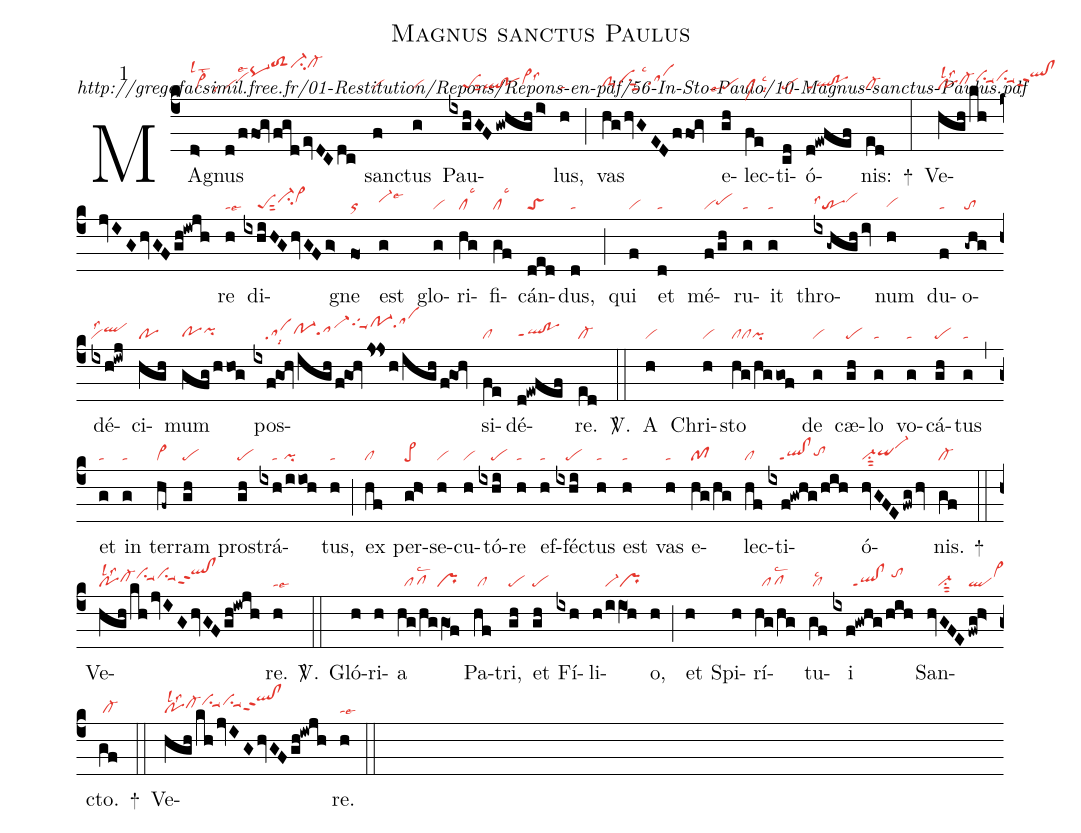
name: Magnus sanctus Paulus;
commentary: http://gregofacsimil.free.fr/01-Restitution/Repons/Repons-en-pdf/56-In-Sto-Paulo/10-Magnus-sanctus-Paulus.pdf;
mode: 1;
nabc-lines: 1;
%%
(c4)
MA(d>|vi>lsl2lst2lsi9)gnus(d/ffOg/fgd/evDCdc|vivihilse2pq-hktoS2hpci-hpcl-hp) san(f|vi)ctus(g|vi) Pau(ixghGFgwhgh/i>|////peSsut2ql!povi>hhlss6)lus,(h|ta) (;)
vas(hg/hvGEDffOg|clS-hgvihhsu1sut2lsc3sahh) e(gh|```pelse7)lec(fe|clMlsc3lsi6)ti(cd|pelsi8)ó(d!ewfef|ql!poppt1)nis:(ed|cl-) +(:)
Ve(hgh/kh/jvIGhvGFgh!iwjh|polsl2lss2cl-hhvihisu1suu1vihisu1suu1qlhk!clhkppt2)re(h|talse6) di(ixhiHGhvGFg>|////peSsut2ci-hivi>hi)gne(fo|or) est(g|vi-hilse6) glo(g|vi)ri(hg|cllsc3)fi(gf|cllsc3)cán(ded|toS)dus,(d|ta) (;)
qui(f|vi) et(d|ta) mé(f/gh|vipehh)ru(g|ta)it(g|ta) thro(ix-ghgh/iv|trlss1vihi)num(h|vihg) du(f|ta)o(-ghg|to)dé(ixh!iwj|vilss2qlhi)ci(hgh|po)mum(gfg/hhog|pohgpihh) pos(ixfgOh/igh/fgOhjs!jsh/igh/fgOh|////salsi8po-1hhsa-hhtgS-hjpo-1hksahk)si(fe|cl)dé(d!ewfef|qlhg!pohgppt1)re.(ed|cl-) <sp>V/</sp>.(::)
A(h|vi) Chri(h|vi)sto(hg/hggof|clclpi) de(g|vi) cæ(gh|pe)lo(g|ta) vo(g|ta)cá(gh|pe)tus(g|ta) (,)
et(g|ta) in(g|ta) ter(hf~|vi>)ram(gh|pe) pro(gh|pe)strá(ixh/iioh|////ta//pi)tus,(h|ta) (;)
ex(hf|cl) per(gh>|pe>)se(h|vi)cu(h|vi)tó(ixhi|////pe)re(h|ta) ef(h|ta)féc(ixhi|///pe)tus(h|ta) est(h|ta) vas(h|ta) e(hg/hg|pf)lec(hf|cl)ti(ixf!gwhg/hih|///ql!clppt1tohh)ó(hvGFEfwg/hv|vi-su1sut2qihhvi-hk)nis.(gf|cl-) +(::)
Ve(hgh/kh/jvIGhvGFgh!iwjh|polsl2lss2cl-hhvihisu1suu1vihisu1suu1qlhk!clhkppt2)re.(h|talse6) <sp>V/</sp>.(::)
Gló(h)ri(h)a(hg/hg/gO1f|//pflsc2/pr) Pa(hf|/cl)tri,(gh|pe) et(gh|pe) Fí(ixh)li(h/iiO1h|////vi-pr)o,(h) (;)
et(h) Spi(h)rí(hg/hg|//pflsc2)tu(gf|/cllsc2)i(ixf!gwhg/hih|//////ql!clppt1/tohj) San(hvGFE|///vi-su1sut2|fwg!h>|qlvi>hj)cto.(gf|/cl-) +(::)
Ve(hgh/kh/jvIGhvGFgh!iwjh|polsl2lss2cl-hhvihisu1suu1vihisu1suu1qlhk!clhkppt2)re.(h|talse6) (::)
